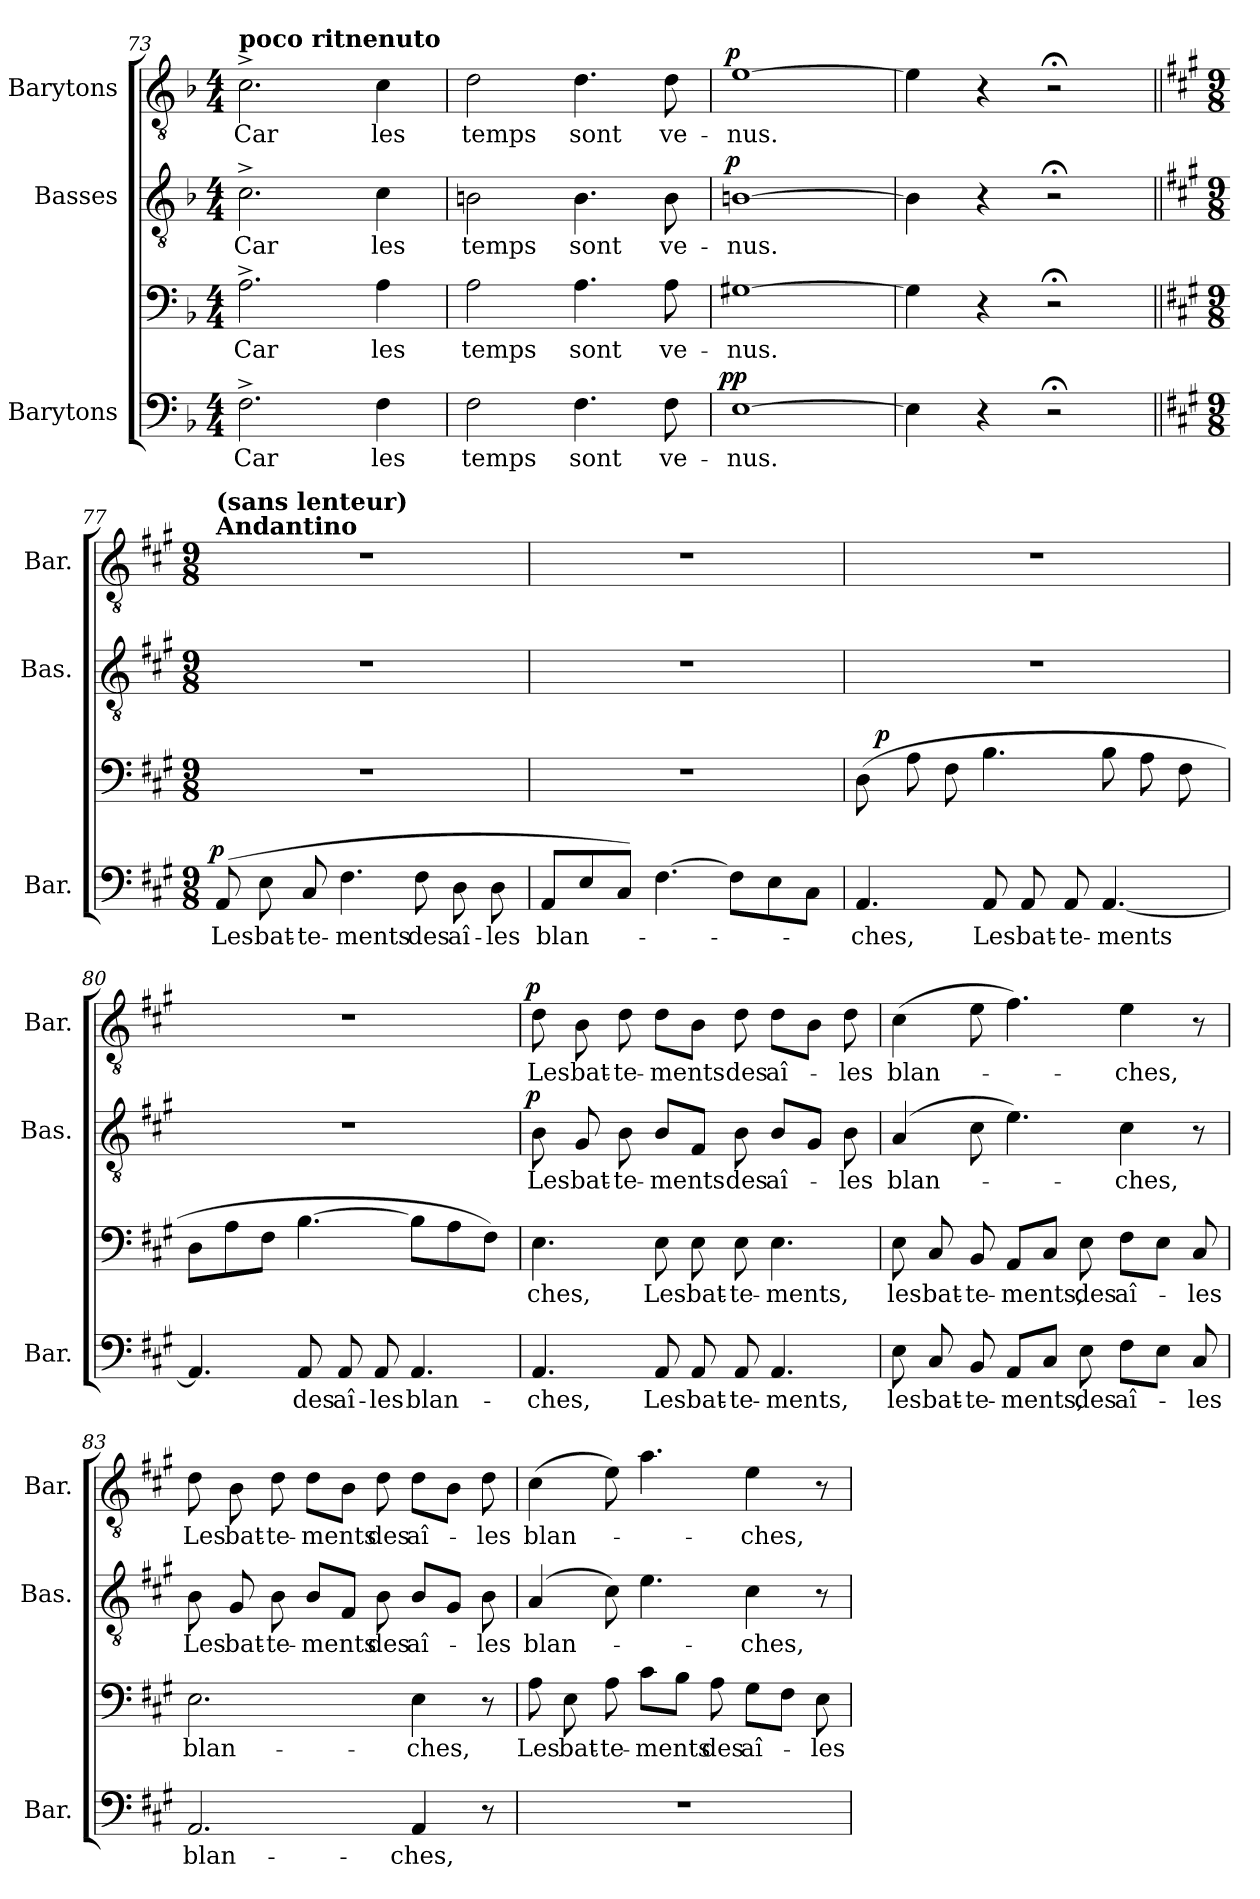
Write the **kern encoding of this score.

**kern	**text	**kern	**text	**dynam	**kern	**text	**dynam	**kern	**text	**dynam
*part3	*part3	*part3	*part3	*part3	*part2	*part2	*part2	*part1	*part1	*part1
*staff4	*staff4	*staff3	*staff3	*staff3/4	*staff2	*staff2	*staff2	*staff1	*staff1	*staff1
*I"Barytons	*	*	*	*	*I"Basses	*	*	*I"Barytons	*	*
*I'Bar.	*	*	*	*	*I'Bas.	*	*	*I'Bar.	*	*
*clefF4	*	*clefF4	*	*	*clefGv2	*	*	*clefGv2	*	*
*k[b-]	*	*k[b-]	*	*	*k[b-]	*	*	*k[b-]	*	*
*F:	*	*F:	*	*	*F:	*	*	*F:	*	*
*M4/4	*	*M4/4	*	*	*M4/4	*	*	*M4/4	*	*
=73	=73	=73	=73	=73	=73	=73	=73	=73	=73	=73
!	!	!	!	!	!	!	!	!LO:TX:a:B:t=poco ritnenuto	!	!
2.F^>\	Car	2.A^>\	Car	.	2.c^>\	Car	.	2.c^>\	Car	.
!	!	!	!	!LO:DY:a=2	!	!	!	!	!	!
!	!	!	!	!LO:DY:n=1:a	!	!	!LO:DY:a	!	!	!LO:DY:a
4F\	les	4A\	les	dim. dim.	4c\	les	dim.	4c\	les	dim.
=74	=74	=74	=74	=74	=74	=74	=74	=74	=74	=74
2F\	temps	2A\	temps	.	2Bn\	temps	.	2d\	temps	.
4.F\	sont	4.A\	sont	.	4.B\	sont	.	4.d\	sont	.
8F\	ve-	8A\	ve-	.	8B\	ve-	.	8d\	ve-	.
=75	=75	=75	=75	=75	=75	=75	=75	=75	=75	=75
!	!	!	!	!LO:DY:a=2:cj	!	!	!	!	!	!
!	!	!	!	!LO:DY:n=1:a:cj	!	!	!LO:DY:a:cj	!	!	!LO:DY:a:cj
[1E	-nus.	[1G#X	-nus.	p p	[1Bn	-nus.	p	[1e	-nus.	p
=76	=76	=76	=76	=76	=76	=76	=76	=76	=76	=76
4E\]	.	4G#\]	.	.	4B\]	.	.	4e\]	.	.
4r	.	4r	.	.	4r	.	.	4r	.	.
2r;<	.	2r;<	.	.	2r;<	.	.	2r;<	.	.
!!LO:LB:g=z
=77||	=77||	=77||	=77||	=77||	=77||	=77||	=77||	=77||	=77||	=77||
*k[f#c#g#]	*	*k[f#c#g#]	*	*	*k[f#c#g#]	*	*	*k[f#c#g#]	*	*
*A:	*	*A:	*	*	*A:	*	*	*A:	*	*
*M9/8	*	*M9/8	*	*	*M9/8	*	*	*M9/8	*	*
!	!	!	!	!	!	!	!	!LO:TX:a:B:t=Andantino	!	!
!	!	!	!	!	!	!	!	!LO:TX:a:B:t=(sans lenteur)	!	!
!	!	!	!	!LO:DY:a=2:cj	!	!	!	!	!	!
(>8AA/	Les	8%9r	.	p	8%9r	.	.	8%9r	.	.
8E\	bat-	.	.	.	.	.	.	.	.	.
8C#/	-te-	.	.	.	.	.	.	.	.	.
4.F#\	-ments	.	.	.	.	.	.	.	.	.
8F#\	des	.	.	.	.	.	.	.	.	.
8D\	aî-	.	.	.	.	.	.	.	.	.
8D\	-les	.	.	.	.	.	.	.	.	.
=78	=78	=78	=78	=78	=78	=78	=78	=78	=78	=78
8AA/L	blan-	8%9r	.	.	8%9r	.	.	8%9r	.	.
8E/	.	.	.	.	.	.	.	.	.	.
8C#/J)	.	.	.	.	.	.	.	.	.	.
[4.F#\	.	.	.	.	.	.	.	.	.	.
8F#\L]	.	.	.	.	.	.	.	.	.	.
8E\	.	.	.	.	.	.	.	.	.	.
8C#\J	.	.	.	.	.	.	.	.	.	.
=79	=79	=79	=79	=79	=79	=79	=79	=79	=79	=79
*	*	*^	*	*	*	*	*	*	*	*
4.AA/	-ches,	(>8D\	16ryy	.	.	8%9r	.	.	8%9r	.	.
!	!	!	!	!	!LO:DY:a:cj	!	!	!	!	!	!
.	.	.	1ryy	.	p	.	.	.	.	.	.
.	.	8A\	.	.	.	.	.	.	.	.	.
.	.	8F#\	.	.	.	.	.	.	.	.	.
8AA/	Les	4.B\	.	.	.	.	.	.	.	.	.
8AA/	bat-	.	.	.	.	.	.	.	.	.	.
8AA/	-te-	.	.	.	.	.	.	.	.	.	.
[4.AA/	-ments	8B\	.	.	.	.	.	.	.	.	.
.	.	8A\	.	.	.	.	.	.	.	.	.
.	.	8F#\	.	.	.	.	.	.	.	.	.
.	.	.	16ryy	.	.	.	.	.	.	.	.
*	*	*v	*v	*	*	*	*	*	*	*	*
!!LO:PB:g=z
=80	=80	=80	=80	=80	=80	=80	=80	=80	=80	=80
4.AA/]	.	8D\L	.	.	8%9r	.	.	8%9r	.	.
.	.	8A\	.	.	.	.	.	.	.	.
.	.	8F#\J	.	.	.	.	.	.	.	.
8AA/	des	[4.B\	.	.	.	.	.	.	.	.
8AA/	aî-	.	.	.	.	.	.	.	.	.
8AA/	-les	.	.	.	.	.	.	.	.	.
4.AA/	blan-	8B\L]	.	.	.	.	.	.	.	.
.	.	8A\	.	.	.	.	.	.	.	.
.	.	8F#\J)	.	.	.	.	.	.	.	.
=81	=81	=81	=81	=81	=81	=81	=81	=81	=81	=81
!	!	!	!	!	!	!	!LO:DY:a:cj	!	!	!LO:DY:a:cj
4.AA/	-ches,	4.E\	ches,	.	8B\	Les	p	8d\	Les	p
.	.	.	.	.	8G#/	bat-	.	8B\	bat-	.
.	.	.	.	.	8B\	-te-	.	8d\	-te-	.
8AA/	Les	8E\	Les	.	8B/L	-ments	.	8d\L	-ments	.
8AA/	bat-	8E\	bat-	.	8F#/J	.	.	8B\J	.	.
8AA/	-te-	8E\	-te-	.	8B\	des	.	8d\	des	.
4.AA/	-ments,	4.E\	-ments,	.	8B/L	aî-	.	8d\L	aî-	.
.	.	.	.	.	8G#/J	.	.	8B\J	.	.
.	.	.	.	.	8B\	-les	.	8d\	-les	.
=82	=82	=82	=82	=82	=82	=82	=82	=82	=82	=82
8E\	les	8E\	les	.	(>4A/	blan-	.	(>4c#\	blan-	.
8C#/	bat-	8C#/	bat-	.	.	.	.	.	.	.
8BB/	-te-	8BB/	-te-	.	8c#\	.	.	8e\	.	.
8AA/L	-ments,	8AA/L	-ments,	.	4.e\)	.	.	4.f#\)	.	.
8C#/J	.	8C#/J	.	.	.	.	.	.	.	.
8E\	des	8E\	des	.	.	.	.	.	.	.
8F#\L	aî-	8F#\L	aî-	.	4c#\	-ches,	.	4e\	-ches,	.
8E\J	.	8E\J	.	.	.	.	.	.	.	.
8C#/	-les	8C#/	-les	.	8r	.	.	8r	.	.
!!LO:LB:g=z
=83	=83	=83	=83	=83	=83	=83	=83	=83	=83	=83
2.AA/	blan-	2.E\	blan-	.	8B\	Les	.	8d\	Les	.
.	.	.	.	.	8G#/	bat-	.	8B\	bat-	.
.	.	.	.	.	8B\	-te-	.	8d\	-te-	.
.	.	.	.	.	8B/L	-ments	.	8d\L	-ments	.
.	.	.	.	.	8F#/J	.	.	8B\J	.	.
.	.	.	.	.	8B\	des	.	8d\	des	.
4AA/	-ches,	4E\	-ches,	.	8B/L	aî-	.	8d\L	aî-	.
.	.	.	.	.	8G#/J	.	.	8B\J	.	.
8r	.	8r	.	.	8B\	-les	.	8d\	-les	.
=84	=84	=84	=84	=84	=84	=84	=84	=84	=84	=84
8%9r	.	8A\	Les	.	(>4A/	blan-	.	(>4c#\	blan-	.
.	.	8E\	bat-	.	.	.	.	.	.	.
.	.	8A\	-te-	.	8c#\)	.	.	8e\)	.	.
.	.	8c#\L	-ments	.	4.e\	.	.	4.a\	.	.
.	.	8B\J	.	.	.	.	.	.	.	.
.	.	8A\	des	.	.	.	.	.	.	.
.	.	8G#\L	aî-	.	4c#\	-ches,	.	4e\	-ches,	.
.	.	8F#\J	.	.	.	.	.	.	.	.
.	.	8E\	-les	.	8r	.	.	8r	.	.
=	=	=	=	=	=	=	=	=	=	=
*-	*-	*-	*-	*-	*-	*-	*-	*-	*-	*-
